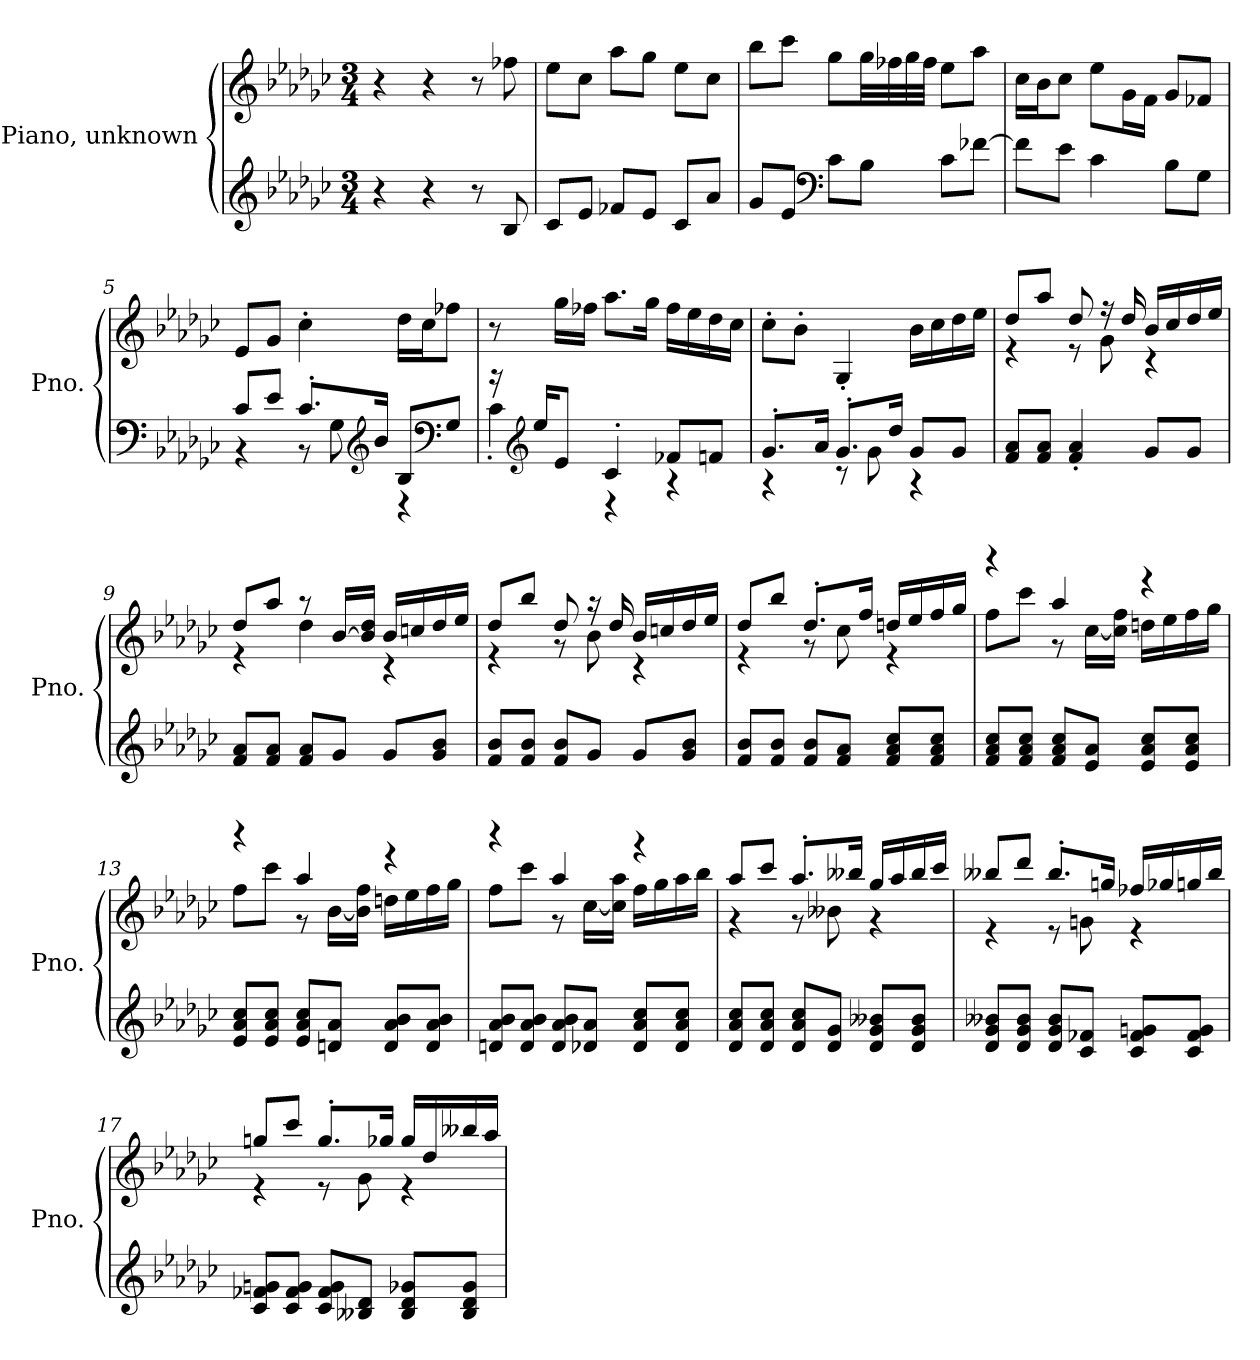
**kern	**kern
*part1	*part1
*staff2	*staff1
*I"Piano, unknown	*
*I'Pno.	*
*clefG2	*clefG2
*k[b-e-a-d-g-c-]	*k[b-e-a-d-g-c-]
*M3/4	*M3/4
*MM107	*MM107
=1	=1
4r	4r
4r	4r
8r	8r
8B-/	8ff-X\
=2	=2
8c-/L	8ee-\L
8e-/J	8cc-\J
8f-X/L	8aa-\L
8e-/J	8gg-\J
8c-/L	8ee-\L
8a-/J	8cc-\J
=3	=3
8g-/L	8bb-\L
8e-/J	8ccc-\J
*clefF4	*
8c-\L	8gg-\L
8B-\J	32gg-\LL
.	32ff-X\
.	32gg-\
.	32ff-\JJJ
8c-\L	8ee-\L
[8f-X\J	8aa-\J
=4	=4
8f-\L]	16cc-\LL
.	16b-\J
8e-\J	8cc-\J
4c-\	8ee-\L
.	16g-\L
.	16f\JJ
8B-\L	8g-/L
8G-\J	8f-X/J
!!LO:LB:g=z
=5	=5
*^	*
8c-/L	4r	8e-/L
8e-/J	.	8g-/J
8.c-'/L	8r	4cc-'\
.	8G-\	.
*clefG2	*	*
16b-/Jk	.	.
8B-/L	4r	16dd-\LL
.	.	16cc-\J
*clefF4	*	*
8G-/J	.	8ff-X\J
=6	=6	=6
16r	4c-'\	8r
*clefG2	*	*
16ee-/KL	.	.
8e-/J	.	16gg-\LL
.	.	16ff-X\JJ
4c-'/	4r	8.aa-\L
.	.	16gg-\Jk
8f-X/L	4r	16ff-\LL
.	.	16ee-\
8fn/J	.	16dd-\
.	.	16cc-\JJ
=7	=7	=7
8.g-'/L	4r	8cc-'\L
.	.	8b-'\J
16a-/Jk	.	.
8.g-'/L	8r	4G-'/
.	8g-\	.
16dd-/Jk	.	.
8g-/L	4r	16b-\LL
.	.	16cc-\
8g-/J	.	16dd-\
.	.	16ee-\JJ
*v	*v	*
!!LO:LB:g=z
=8	=8
*	*^
8f/ 8a-/L	8dd-/L	4r
8f/ 8a-/J	8aa-/J	.
4f/' 4a-/'	8dd-/	8r
.	16r	8g-\
.	16dd-/	.
8g-/L	16b-/LL	4r
.	16cc-/	.
8g-/J	16dd-/	.
.	16ee-/JJ	.
=9	=9	=9
8f/ 8a-/L	8dd-/L	4r
8f/ 8a-/J	8aa-/J	.
8f/ 8a-/L	8r	4dd-\
8g-/J	[16b-/LL	.
.	16b-/] 16dd-/JJ	.
8g-/L	16b-/LL	4r
.	16ccn/	.
8g-/ 8b-/J	16dd-/	.
.	16ee-/JJ	.
=10	=10	=10
8f/ 8b-/L	8dd-/L	4r
8f/ 8b-/J	8bb-/J	.
8f/ 8b-/L	8dd-/	8r
8g-/J	16r	8b-\
.	16dd-/	.
8g-/L	16b-/LL	4r
.	16ccn/	.
8g-/ 8b-/J	16dd-/	.
.	16ee-/JJ	.
!!LO:LB:g=z	!!
=11	=11	=11
8f/ 8b-/L	8dd-/L	4r
8f/ 8b-/J	8bb-/J	.
8f/ 8b-/L	8.dd-'/L	8r
8f/ 8a-/J	.	8cc-\
.	16ff/Jk	.
8f/ 8a-/ 8cc-/L	16ddn/LL	4r
.	16ee-/	.
8f/ 8a-/ 8cc-/J	16ff/	.
.	16gg-/JJ	.
=12	=12	=12
8f/ 8a-/ 8cc-/L	4r	8ff\L
8f/ 8a-/ 8cc-/J	.	8ccc-\J
8f/ 8a-/ 8cc-/L	4aa-/	8r
8e-/ 8a-/J	.	[16cc-\LL
.	.	16cc-\] 16ff\JJ
8e-/ 8a-/ 8cc-/L	4r	16ddn\LL
.	.	16ee-\
8e-/ 8a-/ 8cc-/J	.	16ff\
.	.	16gg-\JJ
=13	=13	=13
8e-/ 8a-/ 8cc-/L	4r	8ff\L
8e-/ 8a-/ 8cc-/J	.	8ccc-\J
8e-/ 8a-/ 8cc-/L	4aa-/	8r
8dn/ 8a-/J	.	[16b-\LL
.	.	16b-\] 16ff\JJ
8d/ 8a-/ 8b-/L	4r	16ddn\LL
.	.	16ee-\
8d/ 8a-/ 8b-/J	.	16ff\
.	.	16gg-\JJ
!!LO:LB:g=z	!!
=14	=14	=14
8dn/ 8a-/ 8b-/L	4r	8ff\L
8d/ 8a-/ 8b-/J	.	8ccc-\J
8d/ 8a-/ 8b-/L	4aa-/	8r
8d-X/ 8a-/J	.	[16cc-\LL
.	.	16cc-\] 16aa-\JJ
8d-/ 8a-/ 8cc-/L	4r	16ff\LL
.	.	16gg-\
8d-/ 8a-/ 8cc-/J	.	16aa-\
.	.	16bb-\JJ
=15	=15	=15
8d-/ 8a-/ 8cc-/L	8aa-/L	4r
8d-/ 8a-/ 8cc-/J	8ccc-/J	.
8d-/ 8a-/ 8cc-/L	8.aa-'/L	8r
8d-/ 8g-/J	.	8b--X\
.	16bb--X/Jk	.
8d-/ 8g-/ 8b--X/L	16gg-/LL	4r
.	16aa-/	.
8d-/ 8g-/ 8b--/J	16bb--/	.
.	16ccc-/JJ	.
!!LO:LB:g=z	!!
=16	=16	=16
8d-/ 8g-/ 8b--X/L	8bb--X/L	4r
8d-/ 8g-/ 8b--/J	8ddd-/J	.
8d-/ 8g-/ 8b--/L	8.bb--'/L	8r
8c-/ 8f-X/J	.	8gn\
.	16ggn/Jk	.
8c-/ 8f-/ 8gn/L	16ff-X/LL	4r
.	16gg-X/	.
8c-/ 8f-/ 8g/J	16ggn/	.
.	16bb--/JJ	.
=17	=17	=17
8c-/ 8f-X/ 8gn/L	8ggn/L	4r
8c-/ 8f-/ 8g/J	8ccc-/J	.
8c-/ 8f-/ 8g/L	8.gg'/L	8r
8B--X/ 8d-/J	.	8g-\
.	16gg-X/Jk	.
8B--/ 8d-/ 8g-X/L	16gg-/LL	4r
.	16dd-/	.
8B--/ 8d-/ 8g-/J	16bb--X/	.
.	16aa-/JJ	.
*	*v	*v
=	=
*-	*-
